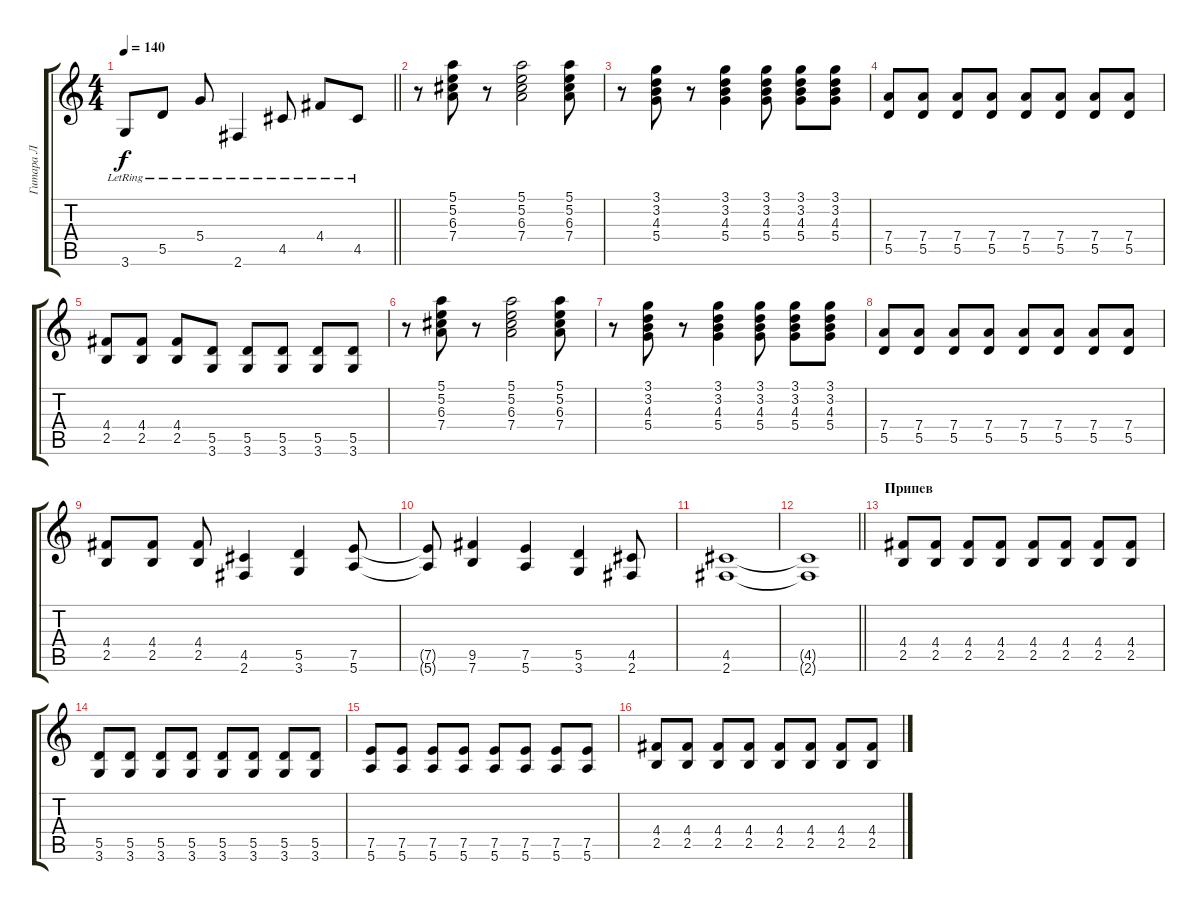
\track ("Гитара Л" "Гитара Л") {instrument overdrivenguitar}
\staff {score tabs}
\tuning (E4 B3 G3 D3 A2 E2) {hide}
\ts (4 4)
\tempo 140
\clef g2
\barLineRight lightlight
\ks c
3.6{lr}.8{dy f} 5.5{lr}.8 5.4{lr}.8 2.6{lr}.4 4.5{lr}.8 4.4{lr}.8 4.5{lr}.8 |
\section ("" " ")
r.8{instrument overdrivenguitar} (5.1 5.2 6.3 7.4).8 r.8 (5.1 5.2 6.3 7.4).2 (5.1 5.2 6.3 7.4).8 |
r.8 (3.1 3.2 4.3 5.4).8 r.8 (3.1 3.2 4.3 5.4).4 (3.1 3.2 4.3 5.4).8 (3.1 3.2 4.3 5.4).8 (3.1 3.2 4.3 5.4).8 |
(7.4 5.5).8 (7.4 5.5).8 (7.4 5.5).8 (7.4 5.5).8 (7.4 5.5).8 (7.4 5.5).8 (7.4 5.5).8 (7.4 5.5).8 |
(4.4 2.5).8 (4.4 2.5).8 (4.4 2.5).8 (5.5 3.6).8 (5.5 3.6).8 (5.5 3.6).8 (5.5 3.6).8 (5.5 3.6).8 |
r.8 (5.1 5.2 6.3 7.4).8 r.8 (5.1 5.2 6.3 7.4).2 (5.1 5.2 6.3 7.4).8 |
r.8 (3.1 3.2 4.3 5.4).8 r.8 (3.1 3.2 4.3 5.4).4 (3.1 3.2 4.3 5.4).8 (3.1 3.2 4.3 5.4).8 (3.1 3.2 4.3 5.4).8 |
(7.4 5.5).8 (7.4 5.5).8 (7.4 5.5).8 (7.4 5.5).8 (7.4 5.5).8 (7.4 5.5).8 (7.4 5.5).8 (7.4 5.5).8 |
(4.4 2.5).8 (4.4 2.5).8 (4.4 2.5).8 (4.5 2.6).4 (5.5 3.6).4 (7.5 5.6).8 |
(7.5{t} 5.6{t}).8 (9.5 7.6).4 (7.5 5.6).4 (5.5 3.6).4 (4.5 2.6).8 |
(4.5 2.6).1 |
\barLineRight lightlight
(4.5{t} 2.6{t}).1 |
\section ("" "Припев")
(4.4 2.5).8 (4.4 2.5).8 (4.4 2.5).8 (4.4 2.5).8 (4.4 2.5).8 (4.4 2.5).8 (4.4 2.5).8 (4.4 2.5).8 |
(5.5 3.6).8 (5.5 3.6).8 (5.5 3.6).8 (5.5 3.6).8 (5.5 3.6).8 (5.5 3.6).8 (5.5 3.6).8 (5.5 3.6).8 |
(7.5 5.6).8 (7.5 5.6).8 (7.5 5.6).8 (7.5 5.6).8 (7.5 5.6).8 (7.5 5.6).8 (7.5 5.6).8 (7.5 5.6).8 |
(4.4 2.5).8 (4.4 2.5).8 (4.4 2.5).8 (4.4 2.5).8 (4.4 2.5).8 (4.4 2.5).8 (4.4 2.5).8 (4.4 2.5).8
